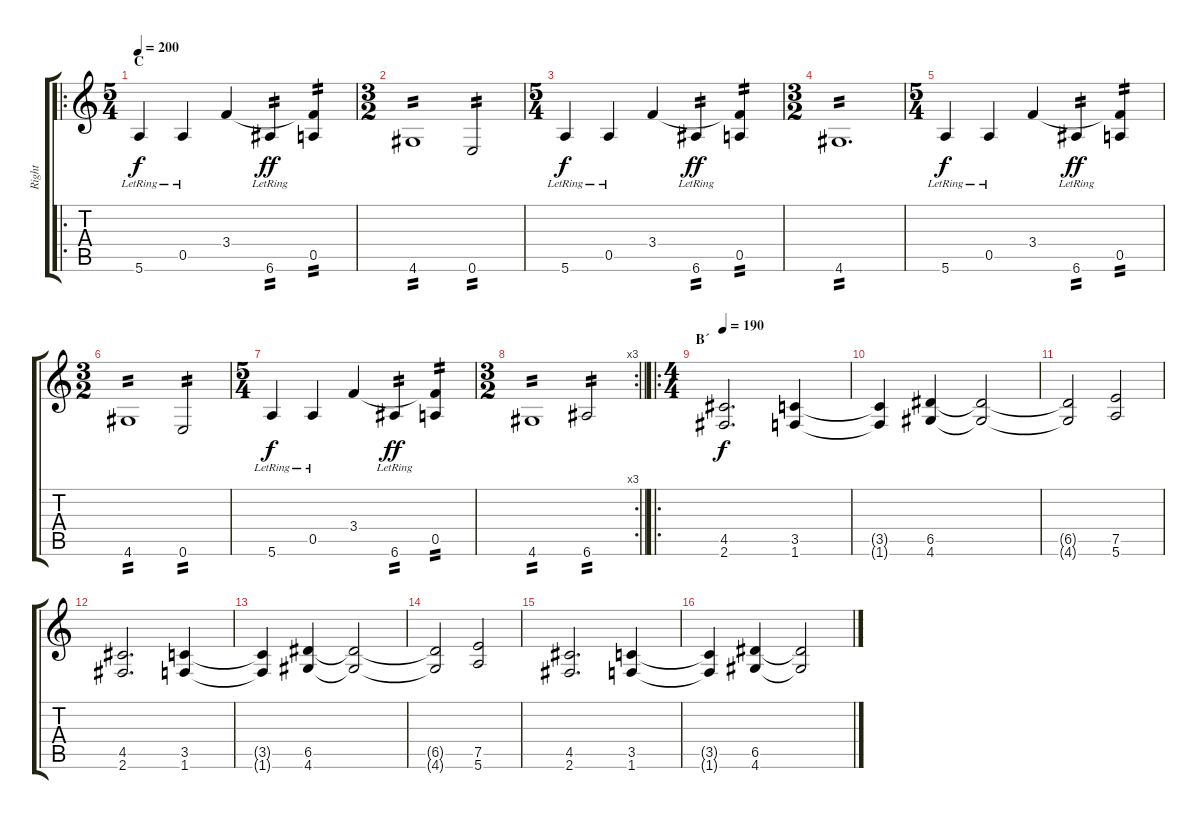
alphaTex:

\track ("Right" "Right") {instrument distortionguitar}
\staff {score tabs}
\tuning (E4 B3 G3 D3 A2 E2) {hide}
\ro
\ts (5 4)
\section ("" "C")
\tempo 200
\clef g2
\ks c
5.6{lr}.4{dy f} 0.5{lr}.4 3.4.4 6.6{lr}.4{tp 2 dy ff} (3.4{t} 0.5).4{tp 2} |
\ts (3 2)
4.6.1{tp 2} 0.6.2{tp 2} |
\ts (5 4)
5.6{lr}.4{dy f} 0.5{lr}.4 3.4.4 6.6{lr}.4{tp 2 dy ff} (3.4{t} 0.5).4{tp 2} |
\ts (3 2)
4.6.1{d tp 2} |
\ts (5 4)
5.6{lr}.4{dy f} 0.5{lr}.4 3.4.4 6.6{lr}.4{tp 2 dy ff} (3.4{t} 0.5).4{tp 2} |
\ts (3 2)
4.6.1{tp 2} 0.6.2{tp 2} |
\ts (5 4)
5.6{lr}.4{dy f} 0.5{lr}.4 3.4.4 6.6{lr}.4{tp 2 dy ff} (3.4{t} 0.5).4{tp 2} |
\rc 3
\ts (3 2)
\barLineRight lightlight
4.6.1{tp 2} 6.6.2{tp 2} |
\ro
\ts (4 4)
\section ("" "B´")
\tempo 190
(4.5 2.6).2{d dy f} (3.5 1.6).4 |
(3.5{t} 1.6{t}).4 (6.5 4.6).4 (6.5{t} 4.6{t}).2 |
(6.5{t} 4.6{t}).2 (7.5 5.6).2 |
(4.5 2.6).2{d} (3.5 1.6).4 |
(3.5{t} 1.6{t}).4 (6.5 4.6).4 (6.5{t} 4.6{t}).2 |
(6.5{t} 4.6{t}).2 (7.5 5.6).2 |
(4.5 2.6).2{d} (3.5 1.6).4 |
(3.5{t} 1.6{t}).4 (6.5 4.6).4 (6.5{t} 4.6{t}).2
